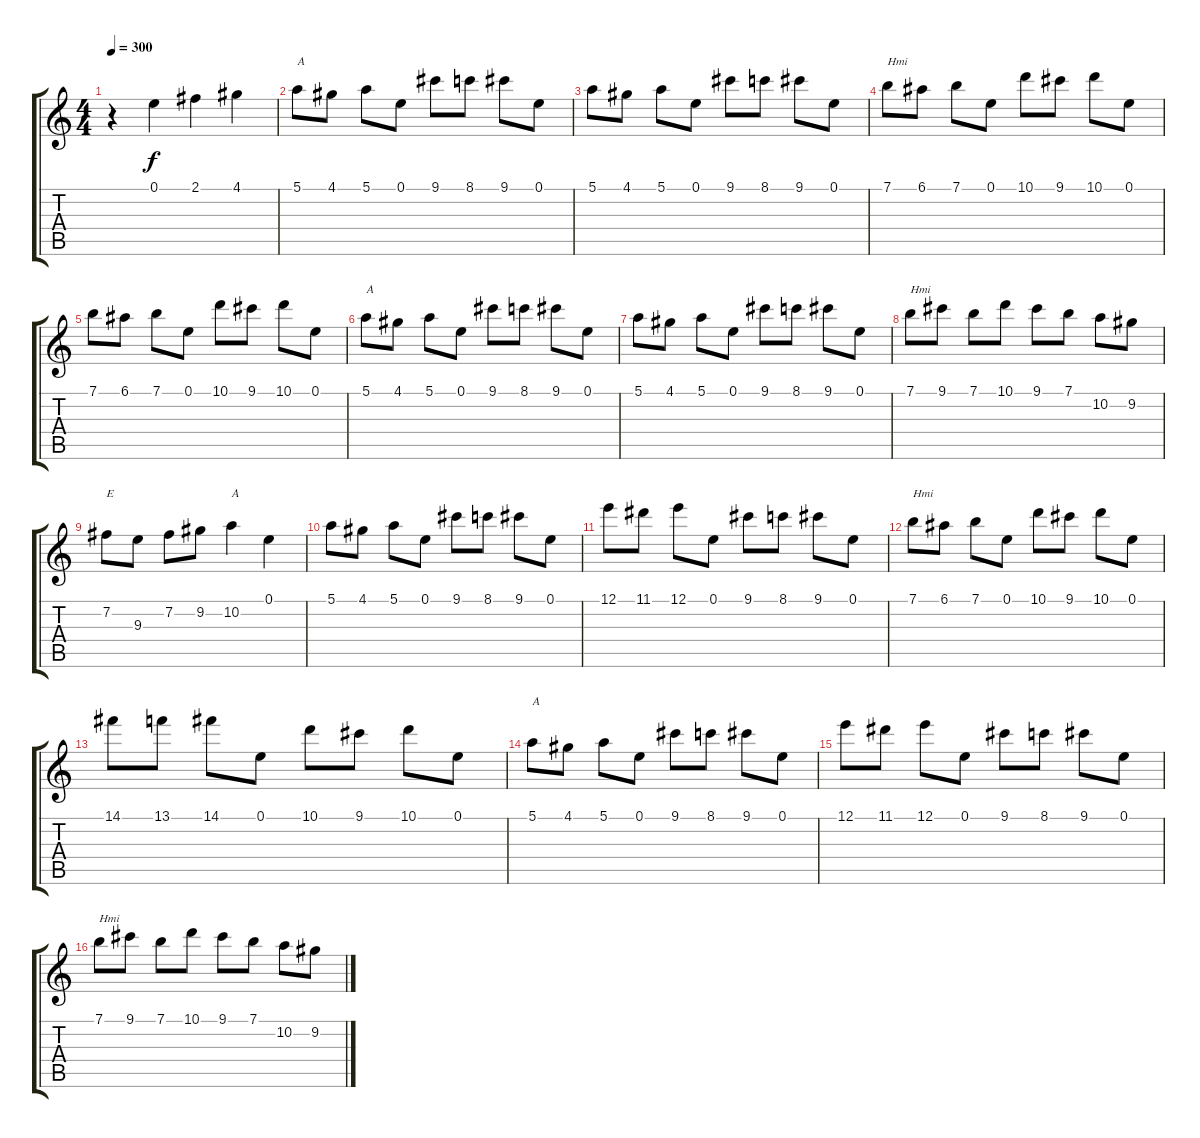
\track "" {instrument acousticguitarnylon}
\staff {score tabs}
\tuning (E4 B3 G3 D3 A2 E2) {hide}
\ts (4 4)
\tempo 300
\clef g2
\ks c
r.4{dy f instrument acousticguitarnylon} 0.1.4 2.1.4 4.1.4 |
5.1.8{txt "A"} 4.1.8 5.1.8 0.1.8 9.1.8 8.1.8 9.1.8 0.1.8 |
5.1.8 4.1.8 5.1.8 0.1.8 9.1.8 8.1.8 9.1.8 0.1.8 |
7.1.8{txt "Hmi"} 6.1.8 7.1.8 0.1.8 10.1.8 9.1.8 10.1.8 0.1.8 |
7.1.8 6.1.8 7.1.8 0.1.8 10.1.8 9.1.8 10.1.8 0.1.8 |
5.1.8{txt "A"} 4.1.8 5.1.8 0.1.8 9.1.8 8.1.8 9.1.8 0.1.8 |
5.1.8 4.1.8 5.1.8 0.1.8 9.1.8 8.1.8 9.1.8 0.1.8 |
7.1.8{txt "Hmi"} 9.1.8 7.1.8 10.1.8 9.1.8 7.1.8 10.2.8 9.2.8 |
7.2.8{txt "E"} 9.3.8 7.2.8 9.2.8 10.2.4{txt "A"} 0.1.4 |
5.1.8 4.1.8 5.1.8 0.1.8 9.1.8 8.1.8 9.1.8 0.1.8 |
12.1.8 11.1.8 12.1.8 0.1.8 9.1.8 8.1.8 9.1.8 0.1.8 |
7.1.8{txt "Hmi"} 6.1.8 7.1.8 0.1.8 10.1.8 9.1.8 10.1.8 0.1.8 |
14.1.8 13.1.8 14.1.8 0.1.8 10.1.8 9.1.8 10.1.8 0.1.8 |
5.1.8{txt "A"} 4.1.8 5.1.8 0.1.8 9.1.8 8.1.8 9.1.8 0.1.8 |
12.1.8 11.1.8 12.1.8 0.1.8 9.1.8 8.1.8 9.1.8 0.1.8 |
7.1.8{txt "Hmi"} 9.1.8 7.1.8 10.1.8 9.1.8 7.1.8 10.2.8 9.2.8
